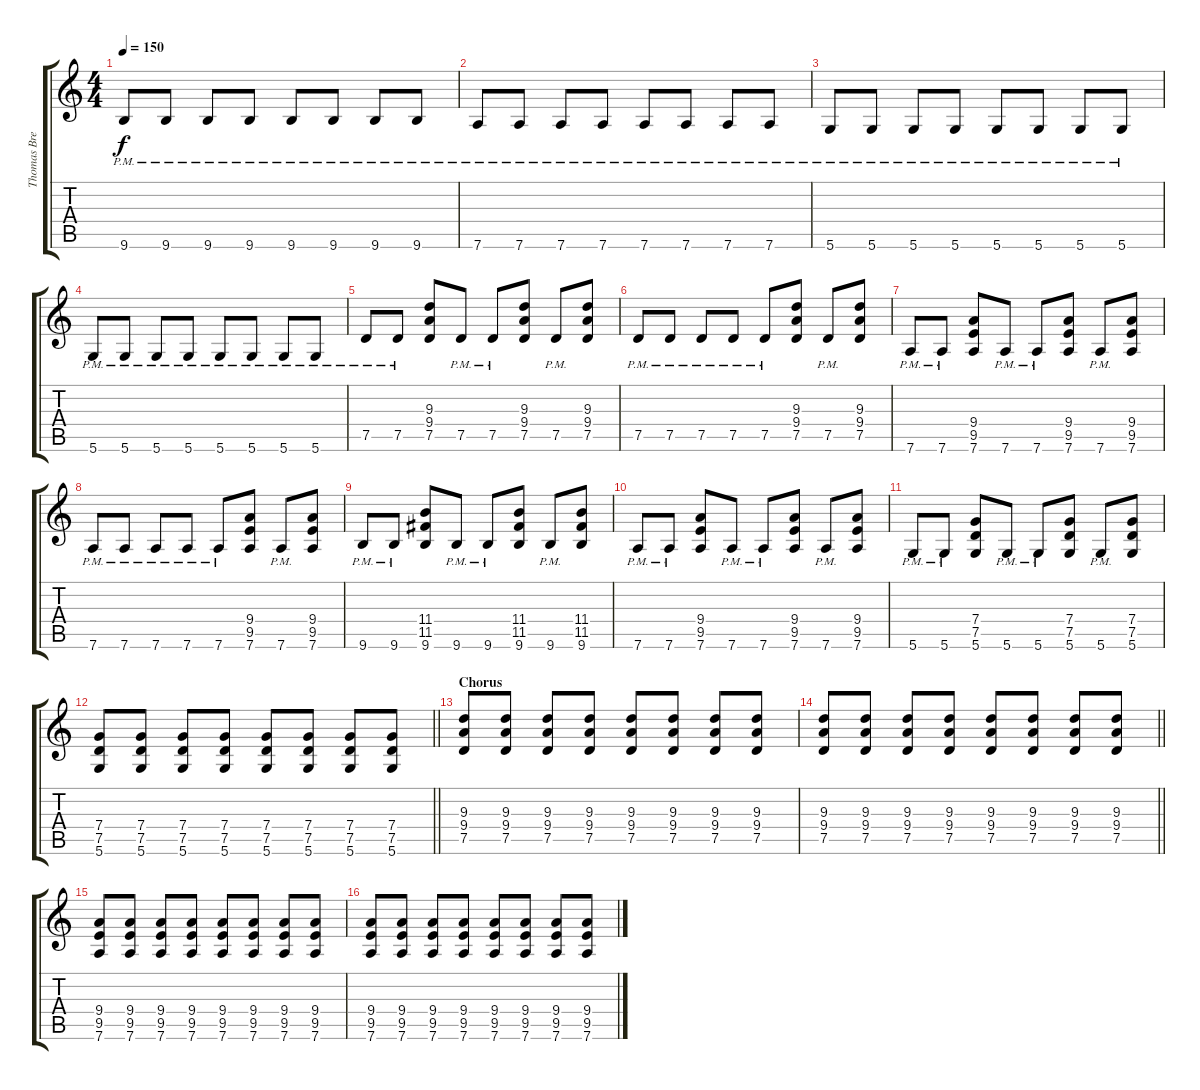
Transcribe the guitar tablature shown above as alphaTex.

\track ("Thomas Bredahl Rythm" "Thomas Bre") {instrument distortionguitar}
\staff {score tabs}
\tuning (D4 A3 F3 C3 G2 D2) {hide}
\ts (4 4)
\tempo 150
\clef g2
\ks c
9.6{pm}.8{dy f} 9.6{pm}.8 9.6{pm}.8 9.6{pm}.8 9.6{pm}.8 9.6{pm}.8 9.6{pm}.8 9.6{pm}.8 |
7.6{pm}.8 7.6{pm}.8 7.6{pm}.8 7.6{pm}.8 7.6{pm}.8 7.6{pm}.8 7.6{pm}.8 7.6{pm}.8 |
5.6{pm}.8 5.6{pm}.8 5.6{pm}.8 5.6{pm}.8 5.6{pm}.8 5.6{pm}.8 5.6{pm}.8 5.6{pm}.8 |
5.6{pm}.8 5.6{pm}.8 5.6{pm}.8 5.6{pm}.8 5.6{pm}.8 5.6{pm}.8 5.6{pm}.8 5.6{pm}.8 |
7.5{pm}.8 7.5{pm}.8 (9.3 9.4 7.5).8 7.5{pm}.8 7.5{pm}.8 (9.3 9.4 7.5).8 7.5{pm}.8 (9.3 9.4 7.5).8 |
7.5{pm}.8 7.5{pm}.8 7.5{pm}.8 7.5{pm}.8 7.5{pm}.8 (9.3 9.4 7.5).8 7.5{pm}.8 (9.3 9.4 7.5).8 |
7.6{pm}.8 7.6{pm}.8 (9.4 9.5 7.6).8 7.6{pm}.8 7.6{pm}.8 (9.4 9.5 7.6).8 7.6{pm}.8 (9.4 9.5 7.6).8 |
7.6{pm}.8 7.6{pm}.8 7.6{pm}.8 7.6{pm}.8 7.6{pm}.8 (9.4 9.5 7.6).8 7.6{pm}.8 (9.4 9.5 7.6).8 |
9.6{pm}.8 9.6{pm}.8 (11.4 11.5 9.6).8 9.6{pm}.8 9.6{pm}.8 (11.4 11.5 9.6).8 9.6{pm}.8 (11.4 11.5 9.6).8 |
7.6{pm}.8 7.6{pm}.8 (9.4 9.5 7.6).8 7.6{pm}.8 7.6{pm}.8 (9.4 9.5 7.6).8 7.6{pm}.8 (9.4 9.5 7.6).8 |
5.6{pm}.8 5.6{pm}.8 (7.4 7.5 5.6).8 5.6{pm}.8 5.6{pm}.8 (7.4 7.5 5.6).8 5.6{pm}.8 (7.4 7.5 5.6).8 |
\barLineRight lightlight
(7.4 7.5 5.6).8 (7.4 7.5 5.6).8 (7.4 7.5 5.6).8 (7.4 7.5 5.6).8 (7.4 7.5 5.6).8 (7.4 7.5 5.6).8 (7.4 7.5 5.6).8 (7.4 7.5 5.6).8 |
\section ("" "Chorus")
(9.3 9.4 7.5).8 (9.3 9.4 7.5).8 (9.3 9.4 7.5).8 (9.3 9.4 7.5).8 (9.3 9.4 7.5).8 (9.3 9.4 7.5).8 (9.3 9.4 7.5).8 (9.3 9.4 7.5).8 |
\barLineRight lightlight
(9.3 9.4 7.5).8 (9.3 9.4 7.5).8 (9.3 9.4 7.5).8 (9.3 9.4 7.5).8 (9.3 9.4 7.5).8 (9.3 9.4 7.5).8 (9.3 9.4 7.5).8 (9.3 9.4 7.5).8 |
\section ("" "")
(9.4 9.5 7.6).8 (9.4 9.5 7.6).8 (9.4 9.5 7.6).8 (9.4 9.5 7.6).8 (9.4 9.5 7.6).8 (9.4 9.5 7.6).8 (9.4 9.5 7.6).8 (9.4 9.5 7.6).8 |
(9.4 9.5 7.6).8 (9.4 9.5 7.6).8 (9.4 9.5 7.6).8 (9.4 9.5 7.6).8 (9.4 9.5 7.6).8 (9.4 9.5 7.6).8 (9.4 9.5 7.6).8 (9.4 9.5 7.6).8
